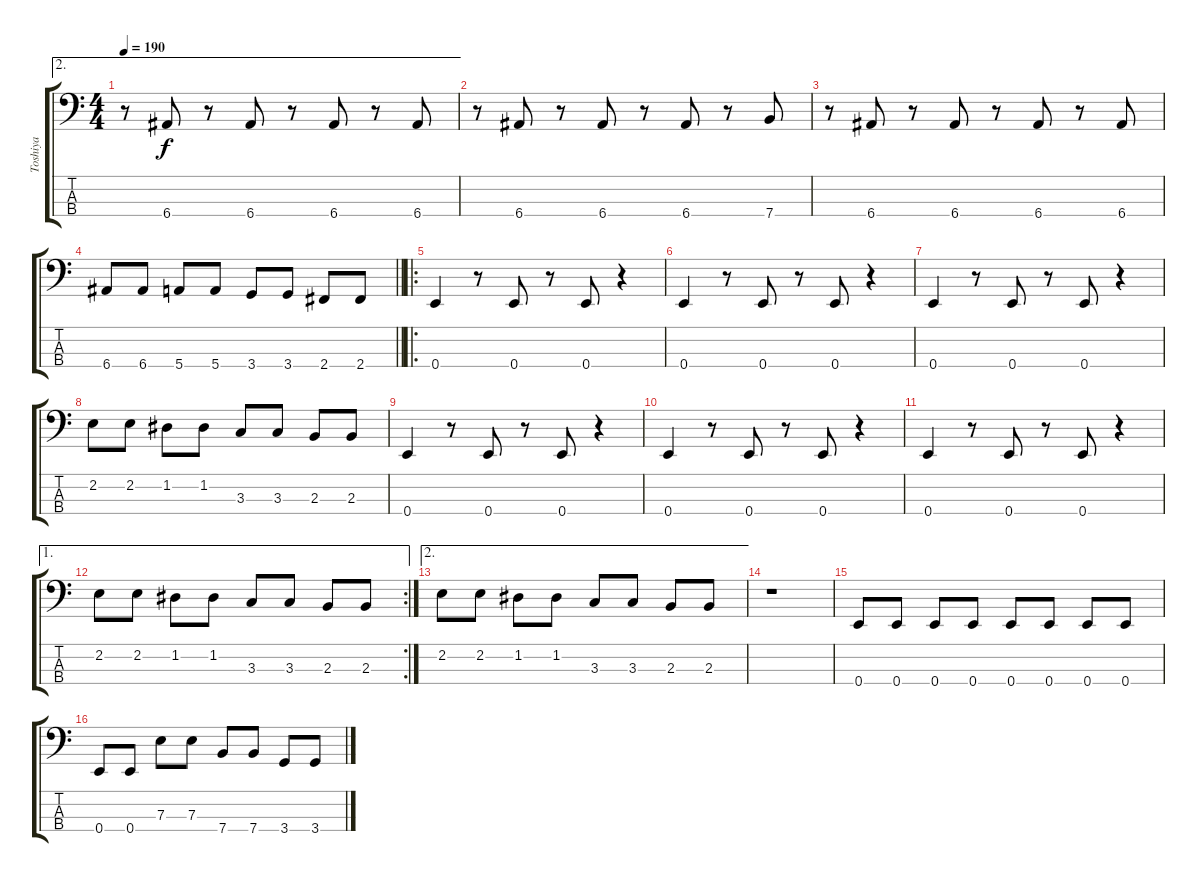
\track ("Toshiya" "Toshiya") {instrument electricbasspick}
\staff {score tabs}
\tuning (G2 D2 A1 E1) {hide}
\ae 2
\ts (4 4)
\tempo 190
\clef f4
\ks c
r.8{dy f} 6.4.8 r.8 6.4.8 r.8 6.4.8 r.8 6.4.8 |
r.8 6.4.8 r.8 6.4.8 r.8 6.4.8 r.8 7.4.8 |
r.8 6.4.8 r.8 6.4.8 r.8 6.4.8 r.8 6.4.8 |
\barLineRight lightlight
6.4.8 6.4.8 5.4.8 5.4.8 3.4.8 3.4.8 2.4.8 2.4.8 |
\ro
0.4.4 r.8 0.4.8 r.8 0.4.8 r.4 |
0.4.4 r.8 0.4.8 r.8 0.4.8 r.4 |
0.4.4 r.8 0.4.8 r.8 0.4.8 r.4 |
2.2.8 2.2.8 1.2.8 1.2.8 3.3.8 3.3.8 2.3.8 2.3.8 |
0.4.4 r.8 0.4.8 r.8 0.4.8 r.4 |
0.4.4 r.8 0.4.8 r.8 0.4.8 r.4 |
0.4.4 r.8 0.4.8 r.8 0.4.8 r.4 |
\ae 1
\rc 2
2.2.8 2.2.8 1.2.8 1.2.8 3.3.8 3.3.8 2.3.8 2.3.8 |
\ae 2
2.2.8 2.2.8 1.2.8 1.2.8 3.3.8 3.3.8 2.3.8 2.3.8 |
r.1 |
0.4.8 0.4.8 0.4.8 0.4.8 0.4.8 0.4.8 0.4.8 0.4.8 |
0.4.8 0.4.8 7.3.8 7.3.8 7.4.8 7.4.8 3.4.8 3.4.8
